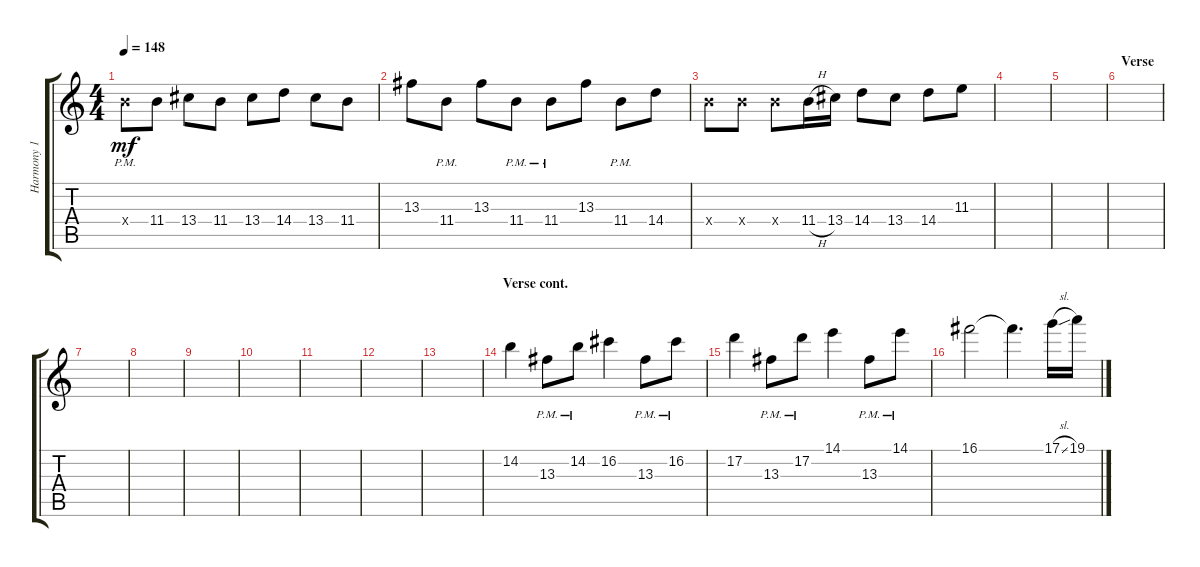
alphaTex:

\track ("Harmony 1" "Harmony 1") {instrument distortionguitar}
\staff {score tabs}
\tuning (D4 A3 F3 C3 G2 C2) {hide}
\ts (4 4)
\tempo 148
\clef g2
\ks c
11.4{pm x}.8{dy mf} 11.4.8 13.4.8 11.4.8 13.4.8 14.4.8 13.4.8 11.4.8 |
13.3.8 11.4{pm}.8 13.3.8 11.4{pm}.8 11.4{pm}.8 13.3.8 11.4{pm}.8 14.4.8 |
11.4{x}.8 11.4{x}.8 11.4{x}.8 11.4{h}.16 13.4.16 14.4.8 13.4.8 14.4.8 11.3.8 |
|
|
\section ("" "Verse")
|
|
|
|
|
|
|
|
\section ("" "Verse cont.")
14.2.4 13.3{pm}.8 14.2{pm}.8 16.2.4 13.3{pm}.8 16.2{pm}.8 |
17.2.4 13.3{pm}.8 17.2{pm}.8 14.1.4 13.3{pm}.8 14.1{pm}.8 |
16.1.2 16.1{t}.4{d} 17.1{sl}.16 19.1.16
